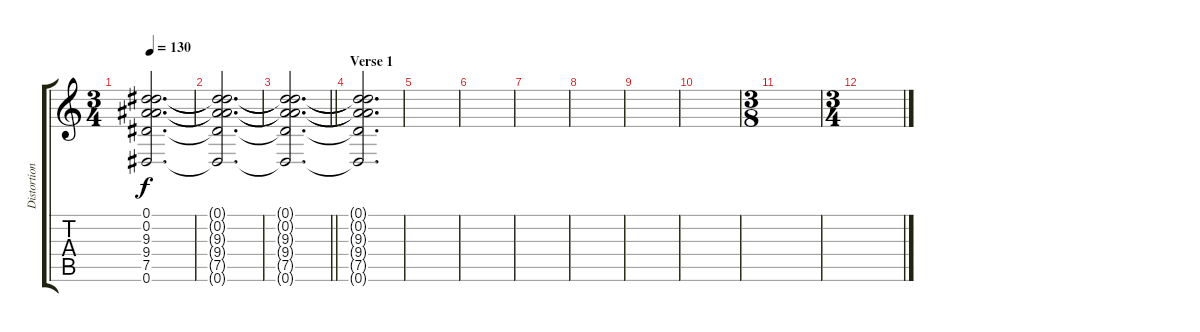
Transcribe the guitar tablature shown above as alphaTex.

\track ("Distortion Guitar" "Distortion") {instrument distortionguitar}
\staff {score tabs}
\tuning (Eb4 Bb3 Gb3 Db3 Ab2 Eb2) {hide}
\ts (3 4)
\tempo 130
\clef g2
\ks c
(0.1{t} 0.2{t} 9.3{t} 9.4{t} 7.5{t} 0.6{t}).2{d dy f} |
(0.1{t} 0.2{t} 9.3{t} 9.4{t} 7.5{t} 0.6{t}).2{d} |
\barLineRight lightlight
(0.1{t} 0.2{t} 9.3{t} 9.4{t} 7.5{t} 0.6{t}).2{d} |
\section ("" "Verse 1")
(0.1{t} 0.2{t} 9.3{t} 9.4{t} 7.5{t} 0.6{t}).2{d} |
|
|
|
|
|
|
\ts (3 8)
|
\ts (3 4)
